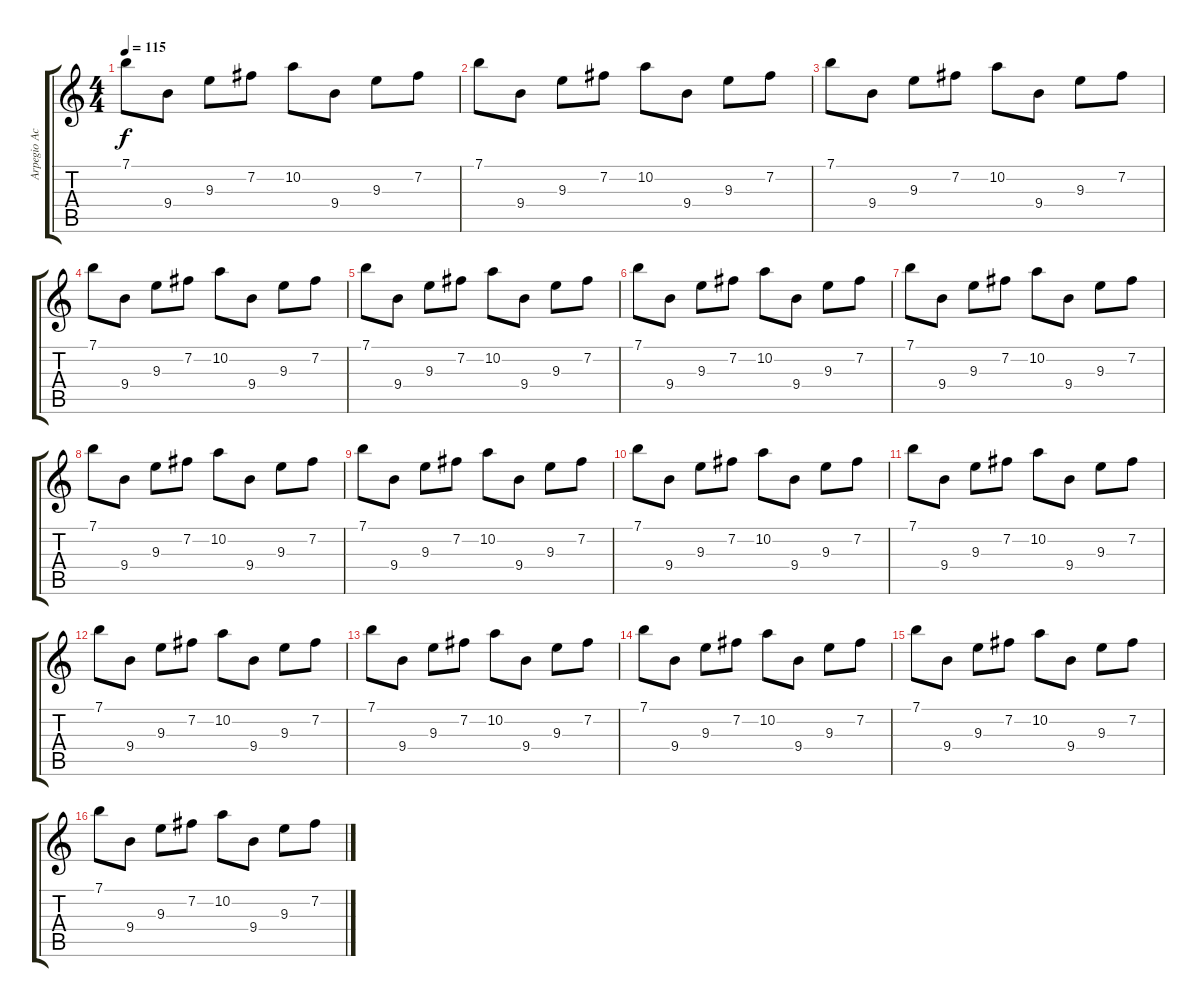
\track ("Arpegio Accompaniment 1" "Arpegio Ac") {instrument acousticguitarsteel}
\staff {score tabs}
\tuning (E4 B3 G3 D3 A2 E2) {hide}
\ts (4 4)
\tempo 115
\clef g2
\ks c
7.1.8{dy f} 9.4.8 9.3.8 7.2.8 10.2.8 9.4.8 9.3.8 7.2.8 |
7.1.8 9.4.8 9.3.8 7.2.8 10.2.8 9.4.8 9.3.8 7.2.8 |
7.1.8 9.4.8 9.3.8 7.2.8 10.2.8 9.4.8 9.3.8 7.2.8 |
7.1.8 9.4.8 9.3.8 7.2.8 10.2.8 9.4.8 9.3.8 7.2.8 |
7.1.8 9.4.8 9.3.8 7.2.8 10.2.8 9.4.8 9.3.8 7.2.8 |
7.1.8 9.4.8 9.3.8 7.2.8 10.2.8 9.4.8 9.3.8 7.2.8 |
7.1.8 9.4.8 9.3.8 7.2.8 10.2.8 9.4.8 9.3.8 7.2.8 |
7.1.8 9.4.8 9.3.8 7.2.8 10.2.8 9.4.8 9.3.8 7.2.8 |
7.1.8 9.4.8 9.3.8 7.2.8 10.2.8 9.4.8 9.3.8 7.2.8 |
7.1.8 9.4.8 9.3.8 7.2.8 10.2.8 9.4.8 9.3.8 7.2.8 |
7.1.8 9.4.8 9.3.8 7.2.8 10.2.8 9.4.8 9.3.8 7.2.8 |
7.1.8 9.4.8 9.3.8 7.2.8 10.2.8 9.4.8 9.3.8 7.2.8 |
7.1.8 9.4.8 9.3.8 7.2.8 10.2.8 9.4.8 9.3.8 7.2.8 |
7.1.8 9.4.8 9.3.8 7.2.8 10.2.8 9.4.8 9.3.8 7.2.8 |
7.1.8 9.4.8 9.3.8 7.2.8 10.2.8 9.4.8 9.3.8 7.2.8 |
7.1.8 9.4.8 9.3.8 7.2.8 10.2.8 9.4.8 9.3.8 7.2.8
